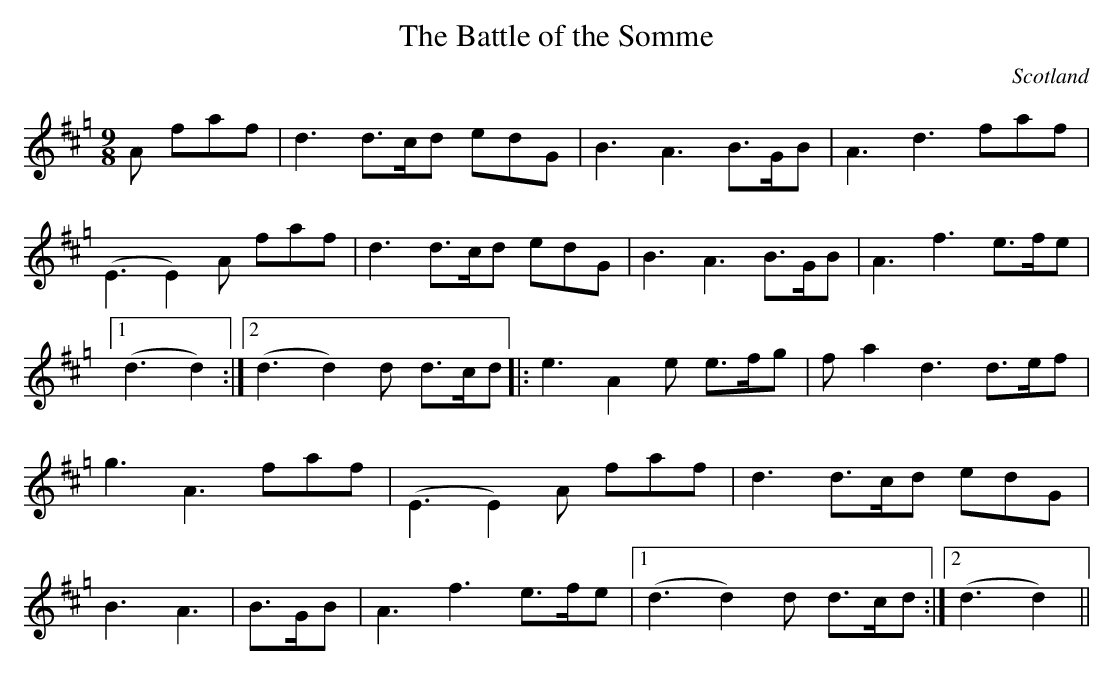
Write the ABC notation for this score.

X:1
T:Battle of the Somme, The
O:Scotland
M:9/8
K:Hp
A faf|d3 d>cd edG|B3 A3 B>GB|\
A3 d3 faf|(E3 E2)A faf|\
d3 d>cd edG|B3 A3 B>GB|A3 f3 e>fe\
|1 (d3 d2) :|2 (d3 d2)d d>cd|:\
e3 A2e e>fg|fa2 d3 d>ef|\
g3 A3 faf|(E3 E2)A faf|\
d3 d>cd edG|B3 A3|B>GB|A3 f3 e>fe\
|1 (d3 d2)d d>cd :|2 (d3 d2)||
